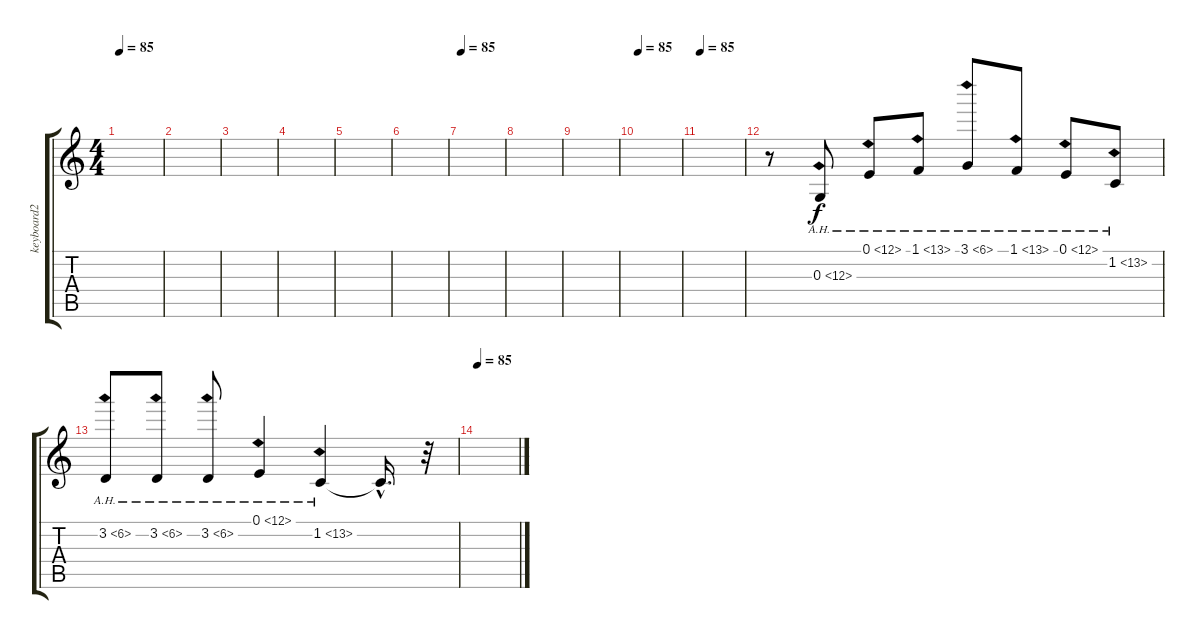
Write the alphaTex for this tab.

\track ("keyboard2" "keyboard2") {instrument stringensemble1}
\staff {score tabs}
\tuning (E4 B3 G3 D3 A2 E2) {hide}
\ts (4 4)
\tempo 85
\clef g2
\ks c
|
|
|
|
|
|
\tempo 85
|
|
|
\tempo 85
|
\tempo 85
|
r.8 0.3{ah 12}.8 0.1{ah 12}.8 1.1{ah 12}.8 3.1{ah 3}.8 1.1{ah 12}.8 0.1{ah 12}.8 1.2{ah 12}.8 |
3.2{ah 3}.8 3.2{ah 3}.8 3.2{ah 3}.8 0.1{ah 12}.4 1.2{ah 12}.4 1.2{hac t}.16{d} r.32 |
\tempo 85
